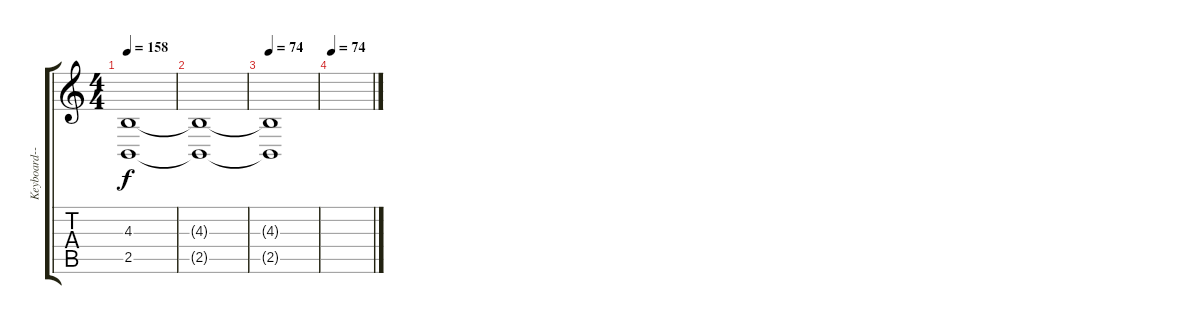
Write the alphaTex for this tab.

\track ("Keyboard---" "Keyboard--") {instrument pad4choir}
\staff {score tabs}
\tuning (E4 B3 G3 D3 A2 E2) {hide}
\ts (4 4)
\tempo 158
\clef g2
\ks c
(4.3{t} 2.5{t}).1{dy f} |
(4.3{t} 2.5{t}).1 |
\tempo 74
(4.3{t} 2.5{t}).1 |
\section ("" "")
\tempo 74
